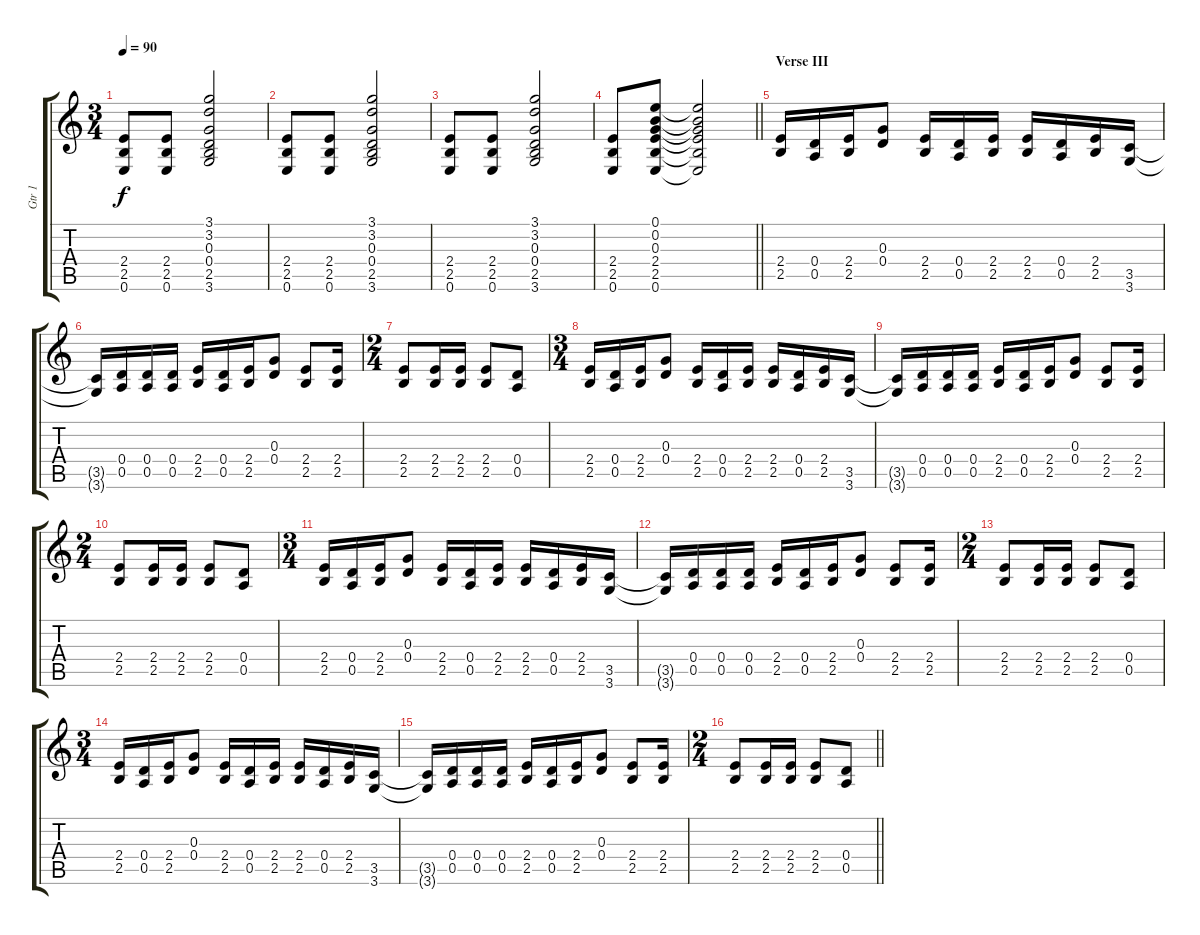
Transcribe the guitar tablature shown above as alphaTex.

\track ("Gtr 1" "Gtr 1") {instrument distortionguitar}
\staff {score tabs}
\tuning (E4 B3 G3 D3 A2 E2) {hide}
\ts (3 4)
\tempo 90
\clef g2
\ks c
(2.4 2.5 0.6).8{dy f} (2.4 2.5 0.6).8 (3.1 3.2 0.3 0.4 2.5 3.6).2 |
(2.4 2.5 0.6).8 (2.4 2.5 0.6).8 (3.1 3.2 0.3 0.4 2.5 3.6).2 |
(2.4 2.5 0.6).8 (2.4 2.5 0.6).8 (3.1 3.2 0.3 0.4 2.5 3.6).2 |
\barLineRight lightlight
(2.4 2.5 0.6).8 (0.1 0.2 0.3 2.4 2.5 0.6).8 (0.1{t} 0.2{t} 0.3{t} 2.4{t} 2.5{t} 0.6{t}).2 |
\section ("" "Verse III")
(2.4 2.5).16 (0.4 0.5).16 (2.4 2.5).16 (0.3 0.4).8 (2.4 2.5).16 (0.4 0.5).16 (2.4 2.5).16 (2.4 2.5).16 (0.4 0.5).16 (2.4 2.5).16 (3.5 3.6).16 |
(3.5{t} 3.6{t}).16 (0.4 0.5).16 (0.4 0.5).16 (0.4 0.5).16 (2.4 2.5).16 (0.4 0.5).16 (2.4 2.5).16 (0.3 0.4).8 (2.4 2.5).8 (2.4 2.5).16 |
\ts (2 4)
(2.4 2.5).8 (2.4 2.5).16 (2.4 2.5).16 (2.4 2.5).8 (0.4 0.5).8 |
\ts (3 4)
(2.4 2.5).16 (0.4 0.5).16 (2.4 2.5).16 (0.3 0.4).8 (2.4 2.5).16 (0.4 0.5).16 (2.4 2.5).16 (2.4 2.5).16 (0.4 0.5).16 (2.4 2.5).16 (3.5 3.6).16 |
(3.5{t} 3.6{t}).16 (0.4 0.5).16 (0.4 0.5).16 (0.4 0.5).16 (2.4 2.5).16 (0.4 0.5).16 (2.4 2.5).16 (0.3 0.4).8 (2.4 2.5).8 (2.4 2.5).16 |
\ts (2 4)
(2.4 2.5).8 (2.4 2.5).16 (2.4 2.5).16 (2.4 2.5).8 (0.4 0.5).8 |
\ts (3 4)
(2.4 2.5).16 (0.4 0.5).16 (2.4 2.5).16 (0.3 0.4).8 (2.4 2.5).16 (0.4 0.5).16 (2.4 2.5).16 (2.4 2.5).16 (0.4 0.5).16 (2.4 2.5).16 (3.5 3.6).16 |
(3.5{t} 3.6{t}).16 (0.4 0.5).16 (0.4 0.5).16 (0.4 0.5).16 (2.4 2.5).16 (0.4 0.5).16 (2.4 2.5).16 (0.3 0.4).8 (2.4 2.5).8 (2.4 2.5).16 |
\ts (2 4)
(2.4 2.5).8 (2.4 2.5).16 (2.4 2.5).16 (2.4 2.5).8 (0.4 0.5).8 |
\ts (3 4)
(2.4 2.5).16 (0.4 0.5).16 (2.4 2.5).16 (0.3 0.4).8 (2.4 2.5).16 (0.4 0.5).16 (2.4 2.5).16 (2.4 2.5).16 (0.4 0.5).16 (2.4 2.5).16 (3.5 3.6).16 |
(3.5{t} 3.6{t}).16 (0.4 0.5).16 (0.4 0.5).16 (0.4 0.5).16 (2.4 2.5).16 (0.4 0.5).16 (2.4 2.5).16 (0.3 0.4).8 (2.4 2.5).8 (2.4 2.5).16 |
\ts (2 4)
\barLineRight lightlight
(2.4 2.5).8 (2.4 2.5).16 (2.4 2.5).16 (2.4 2.5).8 (0.4 0.5).8
